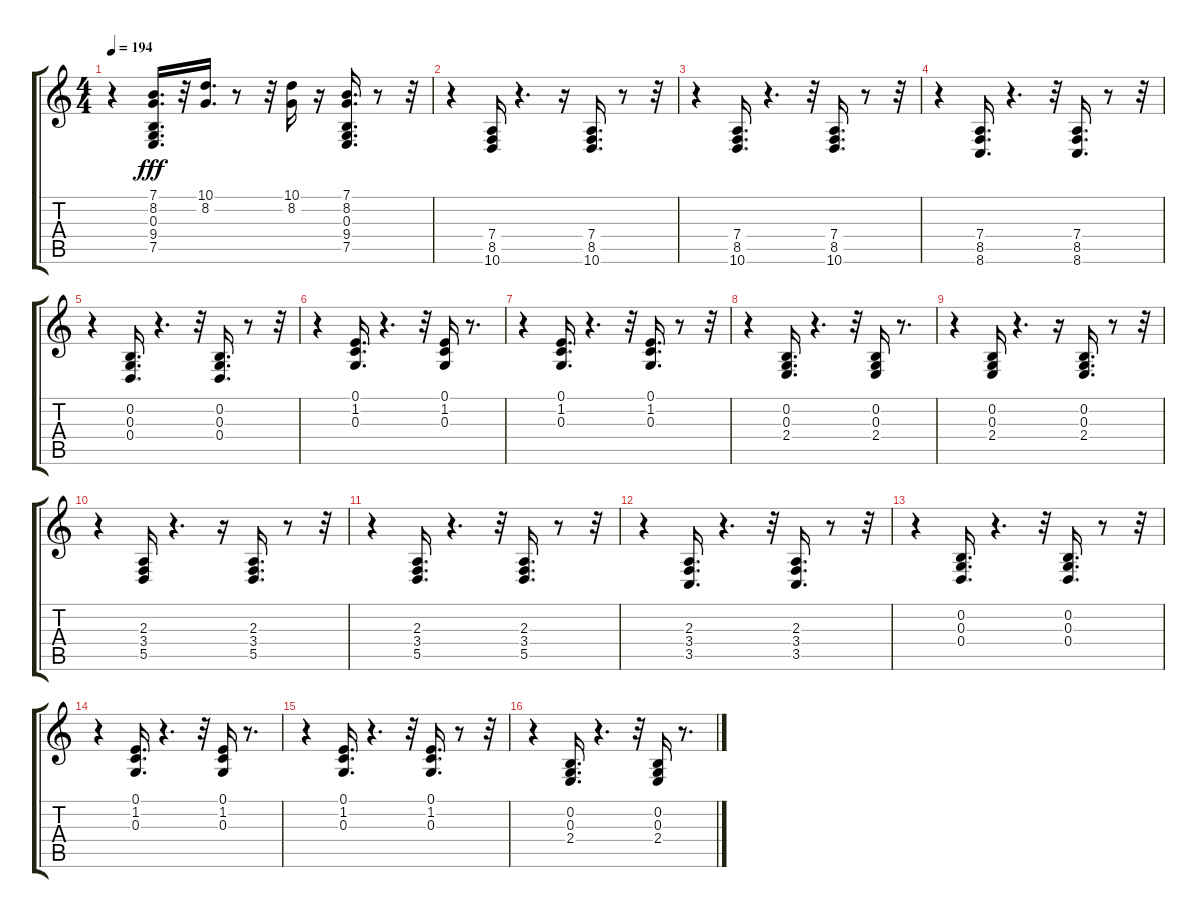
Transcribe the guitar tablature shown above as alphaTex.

\track "" {instrument brightacousticpiano}
\staff {score tabs}
\tuning (E4 B3 G3 D3 A2 E2) {hide}
\ts (4 4)
\tempo 194
\clef g2
\ks c
r.4{dy fff} (7.1 8.2 0.3 9.4 7.5).16{d} r.32 (10.1 8.2).16{d} r.8 r.32 (10.1 8.2).16 r.16 (7.1 8.2 0.3 9.4 7.5).16{d} r.8 r.32 |
r.4 (7.4 8.5 10.6).16 r.4{d} r.16 (7.4 8.5 10.6).16{d} r.8 r.32 |
r.4 (7.4 8.5 10.6).16{d} r.4{d} r.32 (7.4 8.5 10.6).16{d} r.8 r.32 |
r.4 (7.4 8.5 8.6).16{d} r.4{d} r.32 (7.4 8.5 8.6).16{d} r.8 r.32 |
r.4 (0.2 0.3 0.4).16{d} r.4{d} r.32 (0.2 0.3 0.4).16{d} r.8 r.32 |
r.4 (0.1 1.2 0.3).16{d} r.4{d} r.32 (0.1 1.2 0.3).16 r.8{d} |
r.4 (0.1 1.2 0.3).16{d} r.4{d} r.32 (0.1 1.2 0.3).16{d} r.8 r.32 |
r.4 (0.2 0.3 2.4).16{d} r.4{d} r.32 (0.2 0.3 2.4).16 r.8{d} |
r.4 (0.2 0.3 2.4).16 r.4{d} r.16 (0.2 0.3 2.4).16{d} r.8 r.32 |
r.4 (2.3 3.4 5.5).16 r.4{d} r.16 (2.3 3.4 5.5).16{d} r.8 r.32 |
r.4 (2.3 3.4 5.5).16{d} r.4{d} r.32 (2.3 3.4 5.5).16{d} r.8 r.32 |
r.4 (2.3 3.4 3.5).16{d} r.4{d} r.32 (2.3 3.4 3.5).16{d} r.8 r.32 |
r.4 (0.2 0.3 0.4).16{d} r.4{d} r.32 (0.2 0.3 0.4).16{d} r.8 r.32 |
r.4 (0.1 1.2 0.3).16{d} r.4{d} r.32 (0.1 1.2 0.3).16 r.8{d} |
r.4 (0.1 1.2 0.3).16{d} r.4{d} r.32 (0.1 1.2 0.3).16{d} r.8 r.32 |
r.4 (0.2 0.3 2.4).16{d} r.4{d} r.32 (0.2 0.3 2.4).16 r.8{d}
